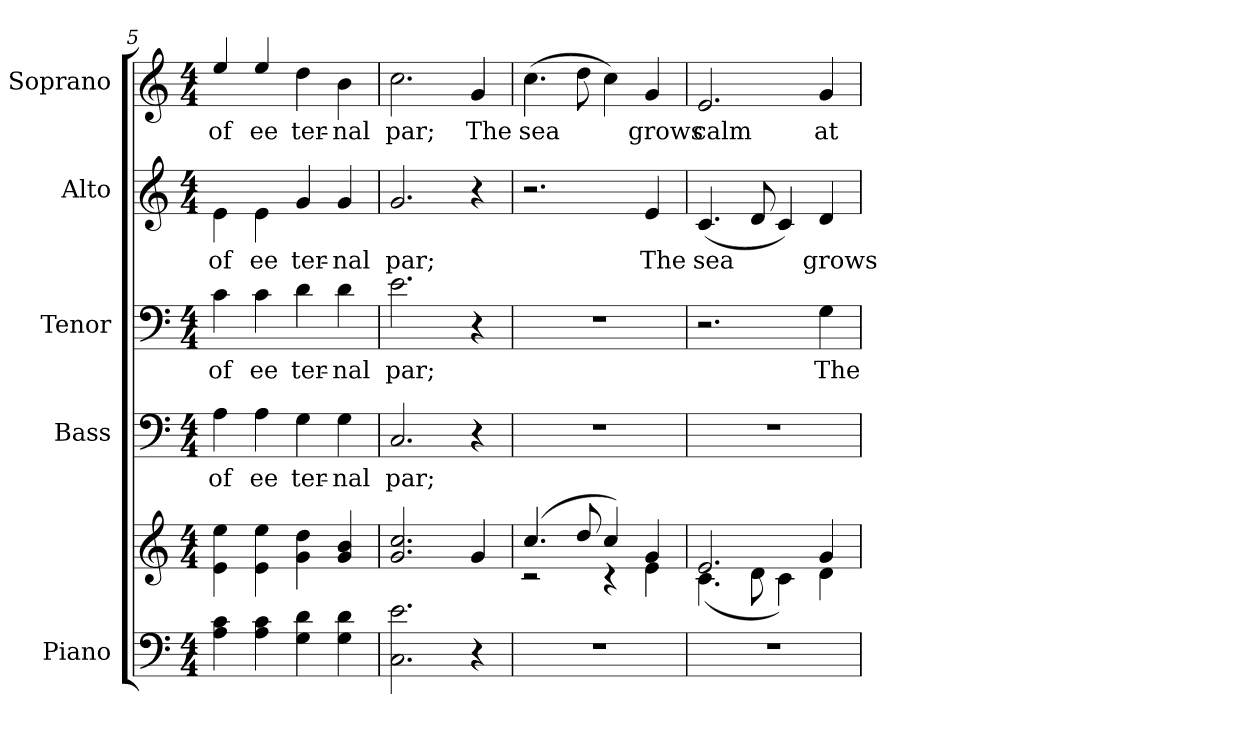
**kern	**kern	**kern	**text	**kern	**text	**kern	**text	**kern	**text
*part5	*part5	*part4	*part4	*part3	*part3	*part2	*part2	*part1	*part1
*staff6	*staff5	*staff4	*staff4	*staff3	*staff3	*staff2	*staff2	*staff1	*staff1
*I"Piano	*	*I"Bass	*	*I"Tenor	*	*I"Alto	*	*I"Soprano	*
*I'Pno.	*	*I'B.	*	*I'T.	*	*I'A.	*	*I'S.	*
*clefF4	*clefG2	*clefF4	*	*clefF4	*	*clefG2	*	*clefG2	*
*k[]	*k[]	*k[]	*	*k[]	*	*k[]	*	*k[]	*
*C:	*C:	*C:	*	*C:	*	*C:	*	*C:	*
*M4/4	*M4/4	*M4/4	*	*M4/4	*	*M4/4	*	*M4/4	*
=5	=5	=5	=5	=5	=5	=5	=5	=5	=5
!	!	!	!LO:LY:b:color=#000000	!	!	!	!	!	!
!	!	!	!	!	!LO:LY:b:color=#000000	!	!	!	!
!	!	!	!	!	!	!	!LO:LY:b:color=#000000	!	!
!	!	!	!	!	!	!	!	!	!LO:LY:b:color=#000000
4Ai\ 4ci	4ei\ 4eei	4Ai\	of	4ci\	of	4ei\	of	4eei/	of
!	!	!	!LO:LY:b:color=#000000	!	!	!	!	!	!
!	!	!	!	!	!LO:LY:b:color=#000000	!	!	!	!
!	!	!	!	!	!	!	!LO:LY:b:color=#000000	!	!
!	!	!	!	!	!	!	!	!	!LO:LY:b:color=#000000
4Ai\ 4ci	4ei\ 4eei	4Ai\	ee	4ci\	ee	4ei\	ee	4eei/	ee
!	!	!	!LO:LY:b:color=#000000	!	!	!	!	!	!
!	!	!	!	!	!LO:LY:b:color=#000000	!	!	!	!
!	!	!	!	!	!	!	!LO:LY:b:color=#000000	!	!
!	!	!	!	!	!	!	!	!	!LO:LY:b:color=#000000
4Gi\ 4di	4gi\ 4ddi	4Gi\	ter-	4di\	ter-	4gi/	ter-	4ddi\	ter-
!	!	!	!LO:LY:b:color=#000000	!	!	!	!	!	!
!	!	!	!	!	!LO:LY:b:color=#000000	!	!	!	!
!	!	!	!	!	!	!	!LO:LY:b:color=#000000	!	!
!	!	!	!	!	!	!	!	!	!LO:LY:b:color=#000000
4Gi\ 4di	4gi/ 4bi	4Gi\	-nal	4di\	-nal	4gi/	-nal	4bi\	-nal
=6	=6	=6	=6	=6	=6	=6	=6	=6	=6
!	!	!	!LO:LY:b:color=#000000	!	!	!	!	!	!
!	!	!	!	!	!LO:LY:b:color=#000000	!	!	!	!
!	!	!	!	!	!	!	!LO:LY:b:color=#000000	!	!
!	!	!	!	!	!	!	!	!	!LO:LY:b:color=#000000
2.Ci\ 2.ei	2.gi/ 2.cci	2.Ci/	par;	2.ei\	par;	2.gi/	par;	2.cci\	par;
!	!	!	!	!	!	!	!	!	!LO:LY:b:color=#000000
4r	4gi/	4r	.	4r	.	4r	.	4gi/	The
!!LO:PB:g=z
=7	=7	=7	=7	=7	=7	=7	=7	=7	=7
*	*^	*	*	*	*	*	*	*	*
!	!	!	!	!	!	!	!	!	!	!LO:LY:b:color=#000000
1r	(4.cci/	2r	1r	.	1r	.	2.r	.	(4.cci\	sea
.	8ddi/	.	.	.	.	.	.	.	8ddi\	.
.	4cci/)	4r	.	.	.	.	.	.	4cci\)	.
!	!	!	!	!	!	!	!	!LO:LY:b:color=#000000	!	!
!	!	!	!	!	!	!	!	!	!	!LO:LY:b:color=#000000
.	4gi/	4ei\	.	.	.	.	4ei/	The	4gi/	grows
=8	=8	=8	=8	=8	=8	=8	=8	=8	=8	=8
!	!	!	!	!	!	!	!	!LO:LY:b:color=#000000	!	!
!	!	!	!	!	!	!	!	!	!	!LO:LY:b:color=#000000
1r	2.ei/	(4.ci\	1r	.	2.r	.	(4.ci/	sea	2.ei/	calm
.	.	8di\	.	.	.	.	8di/	.	.	.
.	.	4ci\)	.	.	.	.	4ci/)	.	.	.
!	!	!	!	!	!	!LO:LY:b:color=#000000	!	!	!	!
!	!	!	!	!	!	!	!	!LO:LY:b:color=#000000	!	!
!	!	!	!	!	!	!	!	!	!	!LO:LY:b:color=#000000
.	4gi/	4di\	.	.	4Gi\	The	4di/	grows	4gi/	at
*	*v	*v	*	*	*	*	*	*	*	*
=	=	=	=	=	=	=	=	=	=
*-	*-	*-	*-	*-	*-	*-	*-	*-	*-
